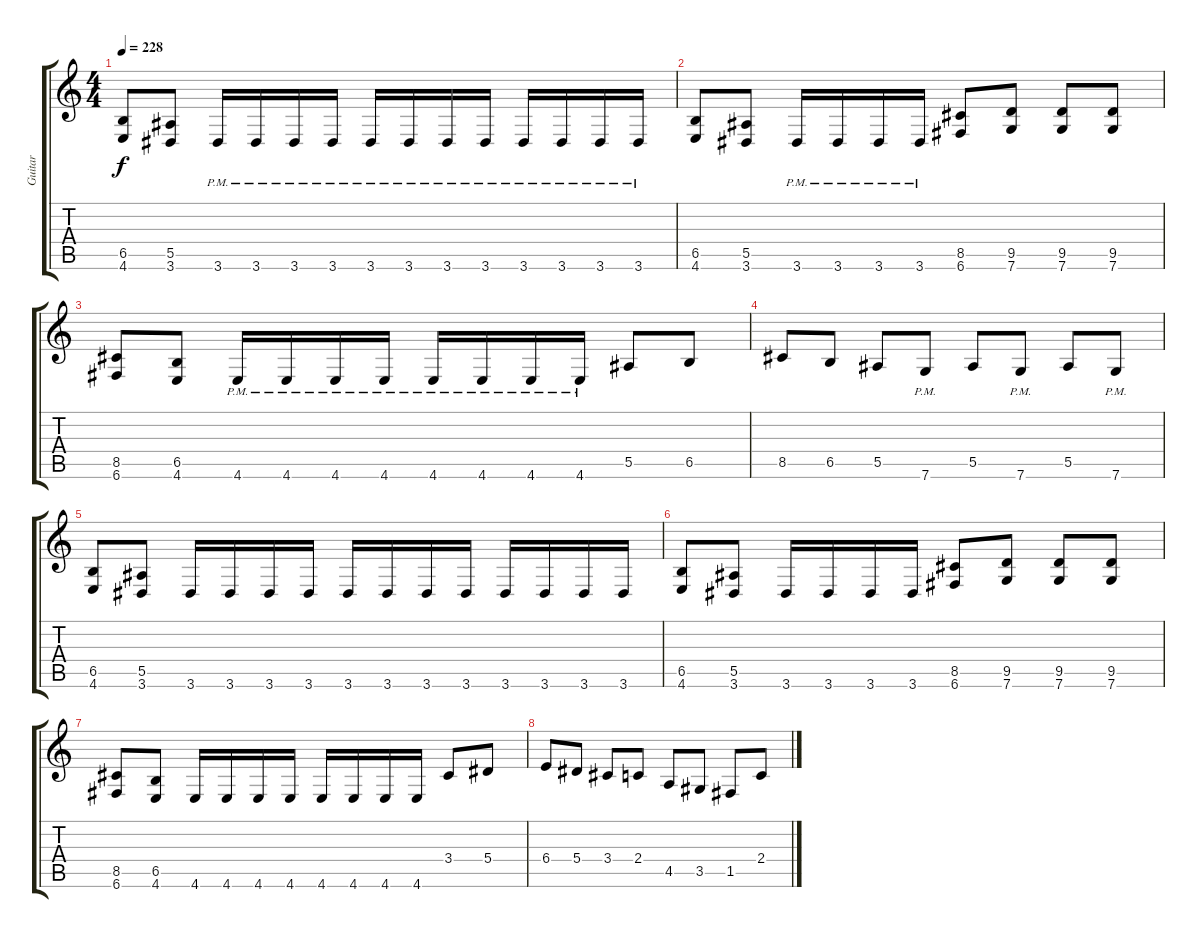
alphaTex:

\track ("Guitar" "Guitar") {instrument distortionguitar}
\staff {score tabs}
\tuning (C4 G3 Eb3 Bb2 F2 C2) {hide}
\ts (4 4)
\tempo 228
\clef g2
\ks c
(6.5 4.6).8{dy f} (5.5 3.6).8 3.6{pm}.16 3.6{pm}.16 3.6{pm}.16 3.6{pm}.16 3.6{pm}.16 3.6{pm}.16 3.6{pm}.16 3.6{pm}.16 3.6{pm}.16 3.6{pm}.16 3.6{pm}.16 3.6{pm}.16 |
(6.5 4.6).8 (5.5 3.6).8 3.6{pm}.16 3.6{pm}.16 3.6{pm}.16 3.6{pm}.16 (8.5 6.6).8 (9.5 7.6).8 (9.5 7.6).8 (9.5 7.6).8 |
(8.5 6.6).8 (6.5 4.6).8 4.6{pm}.16 4.6{pm}.16 4.6{pm}.16 4.6{pm}.16 4.6{pm}.16 4.6{pm}.16 4.6{pm}.16 4.6{pm}.16 5.5.8 6.5.8 |
8.5.8 6.5.8 5.5.8 7.6{pm}.8 5.5.8 7.6{pm}.8 5.5.8 7.6{pm}.8 |
(6.5 4.6).8 (5.5 3.6).8 3.6.16 3.6.16 3.6.16 3.6.16 3.6.16 3.6.16 3.6.16 3.6.16 3.6.16 3.6.16 3.6.16 3.6.16 |
(6.5 4.6).8 (5.5 3.6).8 3.6.16 3.6.16 3.6.16 3.6.16 (8.5 6.6).8 (9.5 7.6).8 (9.5 7.6).8 (9.5 7.6).8 |
(8.5 6.6).8 (6.5 4.6).8 4.6.16 4.6.16 4.6.16 4.6.16 4.6.16 4.6.16 4.6.16 4.6.16 3.4.8 5.4.8 |
6.4.8 5.4.8 3.4.8 2.4.8 4.5.8 3.5.8 1.5.8 2.4.8
